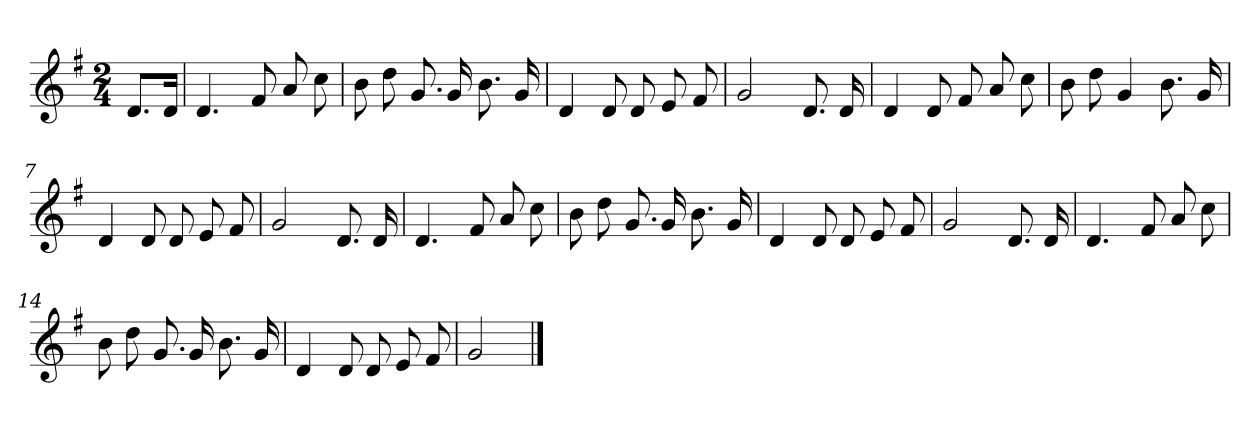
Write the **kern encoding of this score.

**kern
*part1
*staff1
*clefG2
*k[f#]
*G:
*M2/4
*MM60
=
8.d/L
16d/Jk
=1
4.d
8f#
8a
8cc
=2
8b
8dd
8.g
16g
8.b
16g
=3
4d
8d
8d
8e
8f#
=4
2g
8.d
16d
=5
4d
8d
8f#
8a
8cc
=6
8b
8dd
4g
8.b
16g
=7
4d
8d
8d
8e
8f#
=8
2g
8.d
16d
=9
4.d
8f#
8a
8cc
=10
8b
8dd
8.g
16g
8.b
16g
=11
4d
8d
8d
8e
8f#
=12
2g
8.d
16d
=13
4.d
8f#
8a
8cc
=14
8b
8dd
8.g
16g
8.b
16g
=15
4d
8d
8d
8e
8f#
=
2g
==
*-
